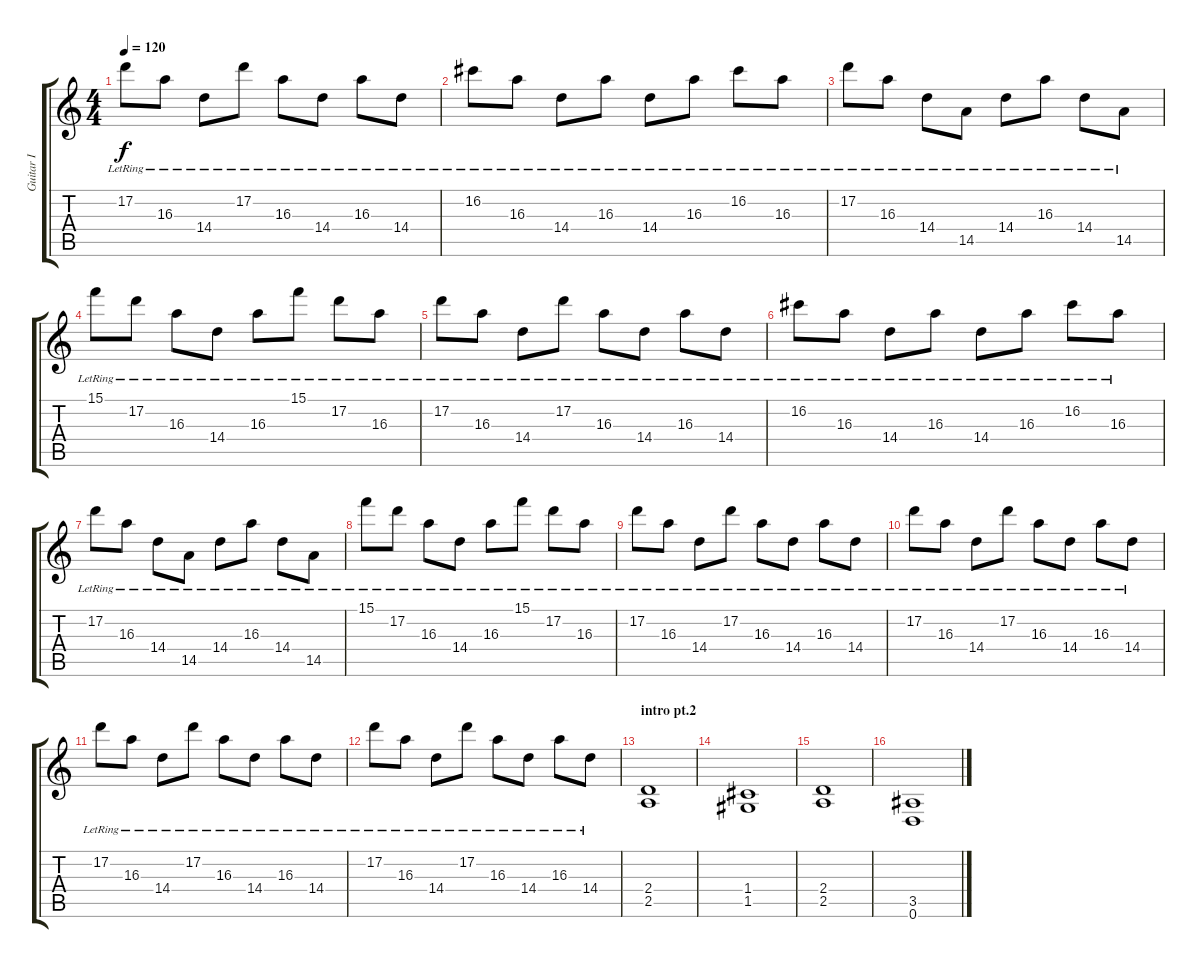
\track ("Guitar I" "Guitar I") {instrument overdrivenguitar}
\staff {score tabs}
\tuning (D4 A3 F3 C3 G2 D2) {hide}
\ts (4 4)
\tempo 120
\clef g2
\ks c
17.2{lr}.8{dy f instrument acousticguitarnylon} 16.3{lr}.8 14.4{lr}.8 17.2{lr}.8 16.3{lr}.8 14.4{lr}.8 16.3{lr}.8 14.4{lr}.8 |
16.2{lr}.8 16.3{lr}.8 14.4{lr}.8 16.3{lr}.8 14.4{lr}.8 16.3{lr}.8 16.2{lr}.8 16.3{lr}.8 |
17.2{lr}.8 16.3{lr}.8 14.4{lr}.8 14.5{lr}.8 14.4{lr}.8 16.3{lr}.8 14.4{lr}.8 14.5{lr}.8 |
15.1{lr}.8 17.2{lr}.8 16.3{lr}.8 14.4{lr}.8 16.3{lr}.8 15.1{lr}.8 17.2{lr}.8 16.3{lr}.8 |
17.2{lr}.8{instrument acousticguitarnylon} 16.3{lr}.8 14.4{lr}.8 17.2{lr}.8 16.3{lr}.8 14.4{lr}.8 16.3{lr}.8 14.4{lr}.8 |
16.2{lr}.8 16.3{lr}.8 14.4{lr}.8 16.3{lr}.8 14.4{lr}.8 16.3{lr}.8 16.2{lr}.8 16.3{lr}.8 |
17.2{lr}.8 16.3{lr}.8 14.4{lr}.8 14.5{lr}.8 14.4{lr}.8 16.3{lr}.8 14.4{lr}.8 14.5{lr}.8 |
15.1{lr}.8 17.2{lr}.8 16.3{lr}.8 14.4{lr}.8 16.3{lr}.8 15.1{lr}.8 17.2{lr}.8 16.3{lr}.8 |
17.2{lr}.8{volume 2 balance 16 instrument acousticguitarnylon} 16.3{lr}.8 14.4{lr}.8 17.2{lr}.8 16.3{lr}.8 14.4{lr}.8 16.3{lr}.8 14.4{lr}.8 |
17.2{lr}.8 16.3{lr}.8 14.4{lr}.8{balance 0} 17.2{lr}.8 16.3{lr}.8 14.4{lr}.8 16.3{lr}.8 14.4{lr}.8 |
17.2{lr}.8 16.3{lr}.8 14.4{lr}.8{balance 16} 17.2{lr}.8 16.3{lr}.8 14.4{lr}.8 16.3{lr}.8 14.4{lr}.8 |
17.2{lr}.8{balance 4} 16.3{lr}.8 14.4{lr}.8 17.2{lr}.8 16.3{lr}.8 14.4{lr}.8 16.3{lr}.8 14.4{lr}.8 |
\section ("" "intro pt.2")
(2.4 2.5).1{volume 13 balance 0 instrument overdrivenguitar} |
(1.4 1.5).1 |
(2.4 2.5).1 |
(3.5 0.6).1
